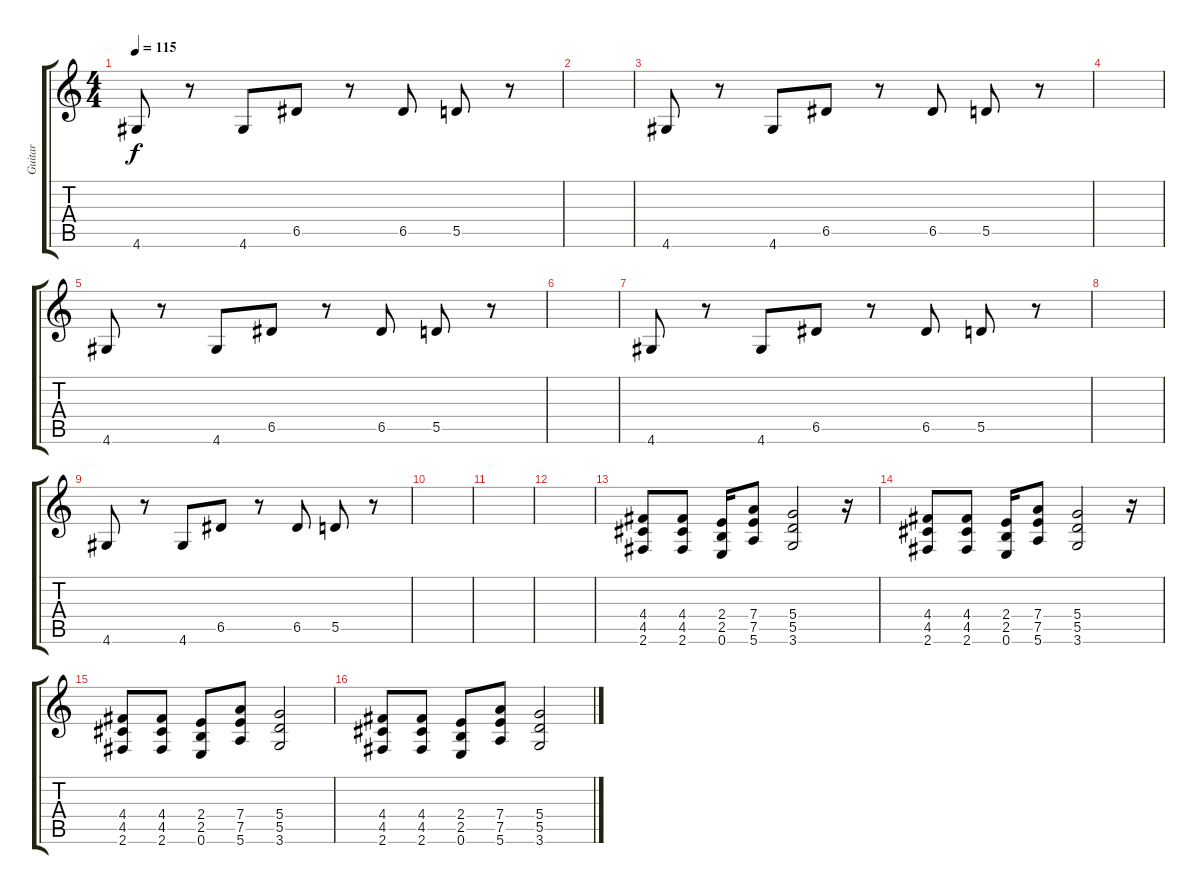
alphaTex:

\track ("Guitar" "Guitar") {instrument overdrivenguitar}
\staff {score tabs}
\tuning (E4 B3 G3 D3 A2 E2) {hide}
\ts (4 4)
\tempo 115
\clef g2
\ks c
4.6.8{dy f instrument overdrivenguitar} r.8 4.6.8 6.5.8 r.8 6.5.8 5.5.8 r.8 |
|
4.6.8 r.8 4.6.8 6.5.8 r.8 6.5.8 5.5.8 r.8 |
|
4.6.8 r.8 4.6.8 6.5.8 r.8 6.5.8 5.5.8 r.8 |
|
4.6.8 r.8 4.6.8 6.5.8 r.8 6.5.8 5.5.8 r.8 |
|
4.6.8 r.8 4.6.8 6.5.8 r.8 6.5.8 5.5.8 r.8 |
|
|
|
(4.4 4.5 2.6).8 (4.4 4.5 2.6).8 (2.4 2.5 0.6).16 (7.4 7.5 5.6).8 (5.4 5.5 3.6).2 r.16 |
(4.4 4.5 2.6).8 (4.4 4.5 2.6).8 (2.4 2.5 0.6).16 (7.4 7.5 5.6).8 (5.4 5.5 3.6).2 r.16 |
(4.4 4.5 2.6).8 (4.4 4.5 2.6).8 (2.4 2.5 0.6).8 (7.4 7.5 5.6).8 (5.4 5.5 3.6).2 |
(4.4 4.5 2.6).8 (4.4 4.5 2.6).8 (2.4 2.5 0.6).8 (7.4 7.5 5.6).8 (5.4 5.5 3.6).2
